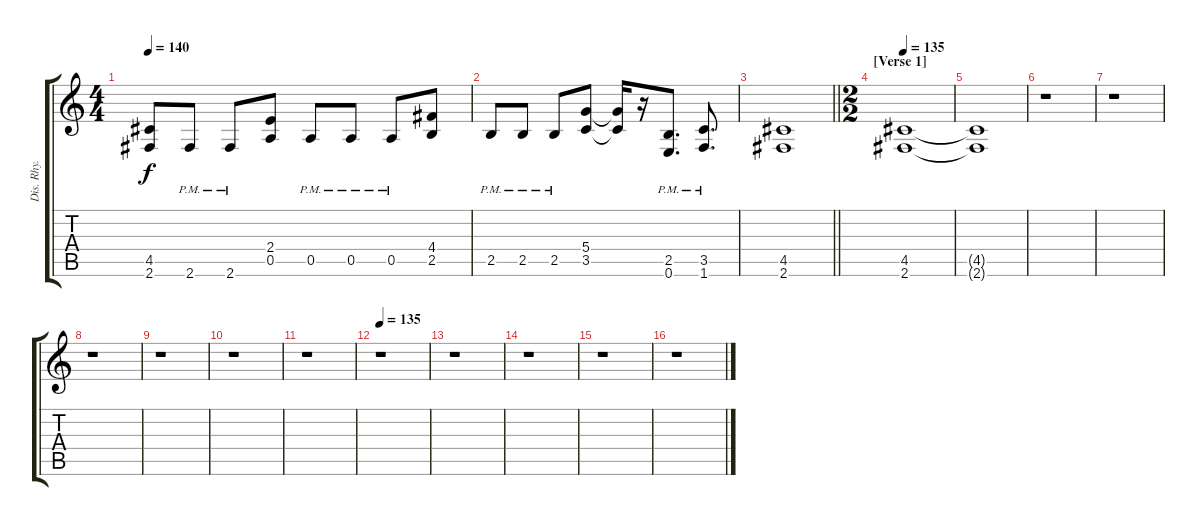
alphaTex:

\track ("Dis. Rhy." "Dis. Rhy.") {instrument distortionguitar}
\staff {score tabs}
\tuning (E4 B3 G3 D3 A2 E2) {hide}
\ts (4 4)
\tempo 140
\clef g2
\ks c
(4.5 2.6).8{dy f} 2.6{pm}.8 2.6{pm}.8 (2.4 0.5).8 0.5{pm}.8 0.5{pm}.8 0.5{pm}.8 (4.4 2.5).8 |
2.5{pm}.8 2.5{pm}.8 2.5{pm}.8 (5.4 3.5).8 (5.4{t} 3.5{t}).16 r.16 (2.5{pm} 0.6{pm}).8{d} (3.5{pm} 1.6{pm}).8{d} |
\barLineRight lightlight
(4.5 2.6).1 |
\ts (2 2)
\section ("" "[Verse 1]")
\tempo 120
\tempo 135
(4.5 2.6).1{volume 0} |
(4.5{t} 2.6{t}).1 |
r.1{volume 16} |
r.1 |
r.1 |
r.1 |
r.1 |
r.1 |
\tempo 135
r.1 |
r.1 |
r.1 |
r.1 |
r.1
